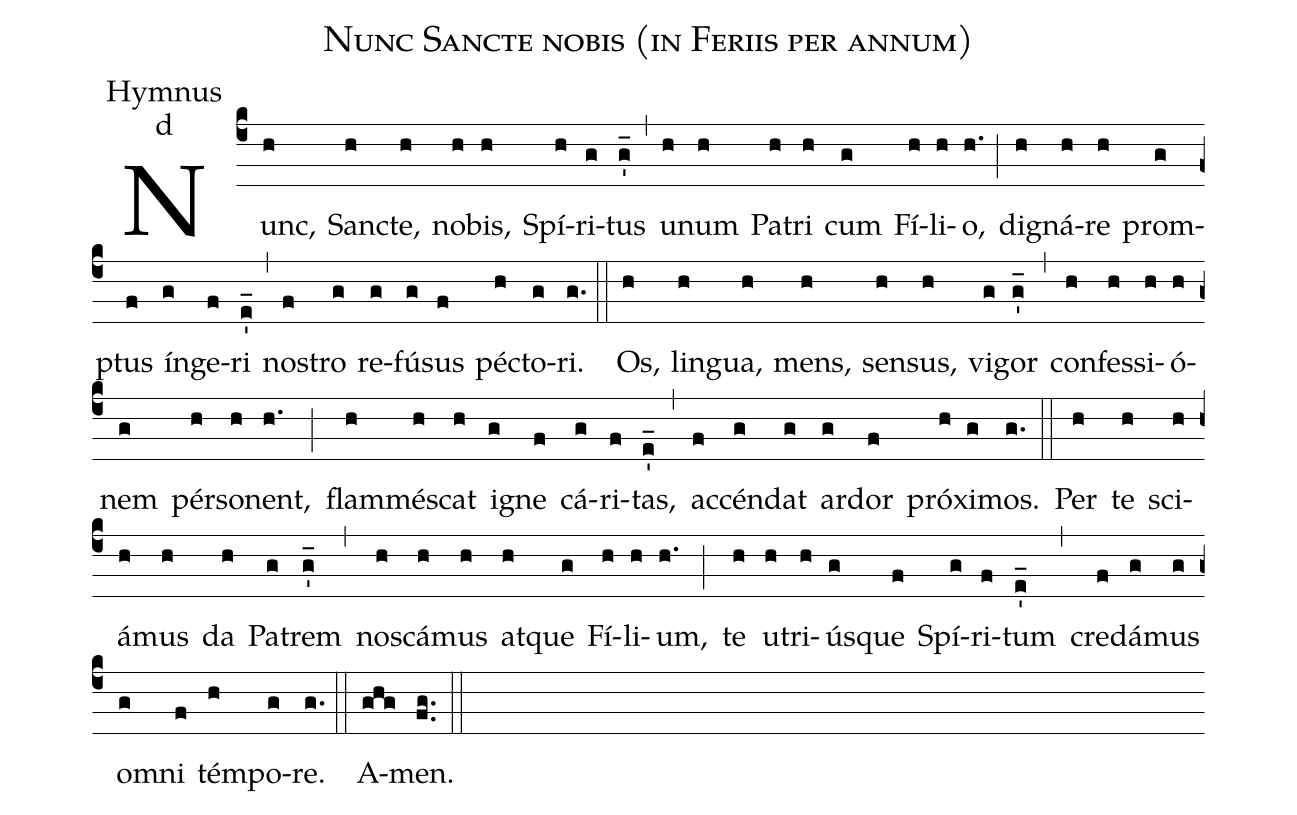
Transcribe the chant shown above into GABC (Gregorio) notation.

name:Nunc Sancte nobis (in Feriis per annum);
office-part:Hymnus;
mode:d;
%%
(c4)Nunc,(h) San(h)cte,(h) no(h)bis,(h) Spí(h)ri(g)tus(g'_) (,)
u(h)num(h) Pa(h)tri(h) cum(g) Fí(h)li(h)o,(h.) (;)
di(h)gná(h)re(h) prom(g)ptus(f) ín(g)ge(f)ri(e'_) (,)
no(f)stro(g) re(g)fú(g)sus(f) pé(h)cto(g)ri.(g.) (::)

Os,(h) lin(h)gua,(h) mens,(h) sen(h)sus,(h) vi(g)gor(g'_) (,)
con(h)fes(h)si(h)ó(h)nem(g) pér(h)so(h)nent,(h.) (;)
flam(h)mé(h)scat(h) i(g)gne(f) cá(g)ri(f)tas,(e'_) (,)
ac(f)cén(g)dat(g) ar(g)dor(f) pró(h)xi(g)mos.(g.) (::)

Per(h) te(h) sci(h)á(h)mus(h) da(h) Pa(g)trem(g'_) (,)
no(h)scá(h)mus(h) at(h)que(g) Fí(h)li(h)um,(h.) (;)
te(h) u(h)tri(h)ús(g)que(f) Spí(g)ri(f)tum(e'_) (,)
cre(f)dá(g)mus(g) om(g)ni(f) tém(h)po(g)re.(g.) (::)
A(ghg)men.(fg..) (::)
